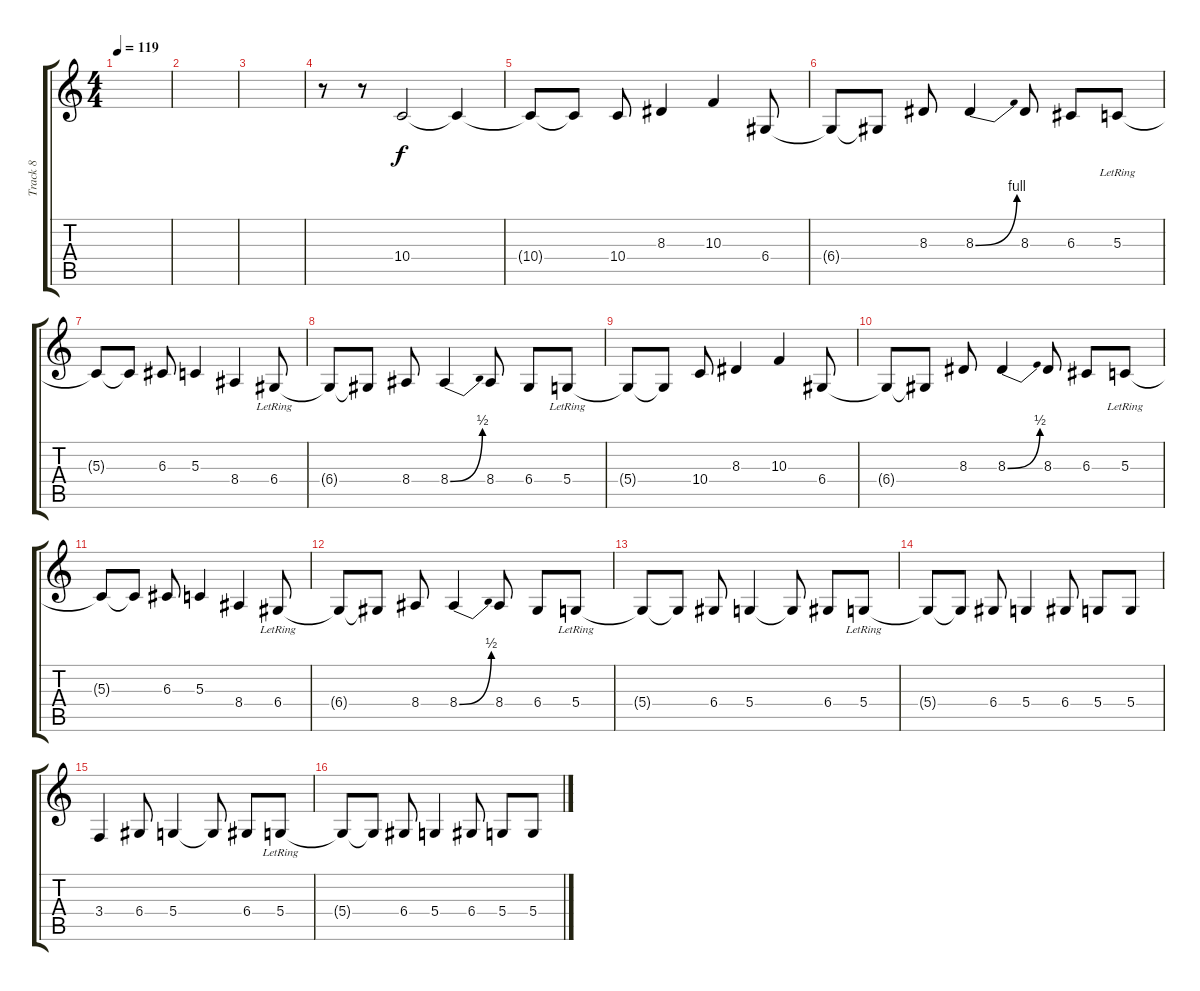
\track ("Track 8" "Track 8") {instrument fx8scifi}
\staff {score tabs}
\tuning (E4 B3 G3 D3 A2 E2) {hide}
\ts (4 4)
\tempo 119
\clef g2
\ks c
|
|
|
r.8 r.8 10.4.2 10.4{t}.4 |
10.4{t}.8 10.4{t}.8 10.4.8 8.3.4 10.3.4 6.4.8 |
6.4{t}.8 6.4{t}.8 8.3.8 8.3{be (bend 0 0 60 4)}.4 8.3.8 6.3.8 5.3{lr}.8 |
5.3{t}.8 5.3{t}.8 6.3.8 5.3.4 8.4.4 6.4{lr}.8 |
6.4{t}.8 6.4{t}.8 8.4.8 8.4{be (bend 0 0 60 2)}.4 8.4.8 6.4.8 5.4{lr}.8 |
5.4{t}.8 5.4{t}.8 10.4.8 8.3.4 10.3.4 6.4.8 |
6.4{t}.8 6.4{t}.8 8.3.8 8.3{be (bend 0 0 60 2)}.4 8.3.8 6.3.8 5.3{lr}.8 |
5.3{t}.8 5.3{t}.8 6.3.8 5.3.4 8.4.4 6.4{lr}.8 |
6.4{t}.8 6.4{t}.8 8.4.8 8.4{be (bend 0 0 60 2)}.4 8.4.8 6.4.8 5.4{lr}.8 |
5.4{t}.8 5.4{t}.8 6.4.8 5.4.4 5.4{t}.8 6.4.8 5.4{lr}.8 |
5.4{t}.8 5.4{t}.8 6.4.8 5.4.4 6.4.8 5.4.8 5.4.8 |
3.4.4 6.4.8 5.4.4 5.4{t}.8 6.4.8 5.4{lr}.8 |
5.4{t}.8 5.4{t}.8 6.4.8 5.4.4 6.4.8 5.4.8 5.4.8
